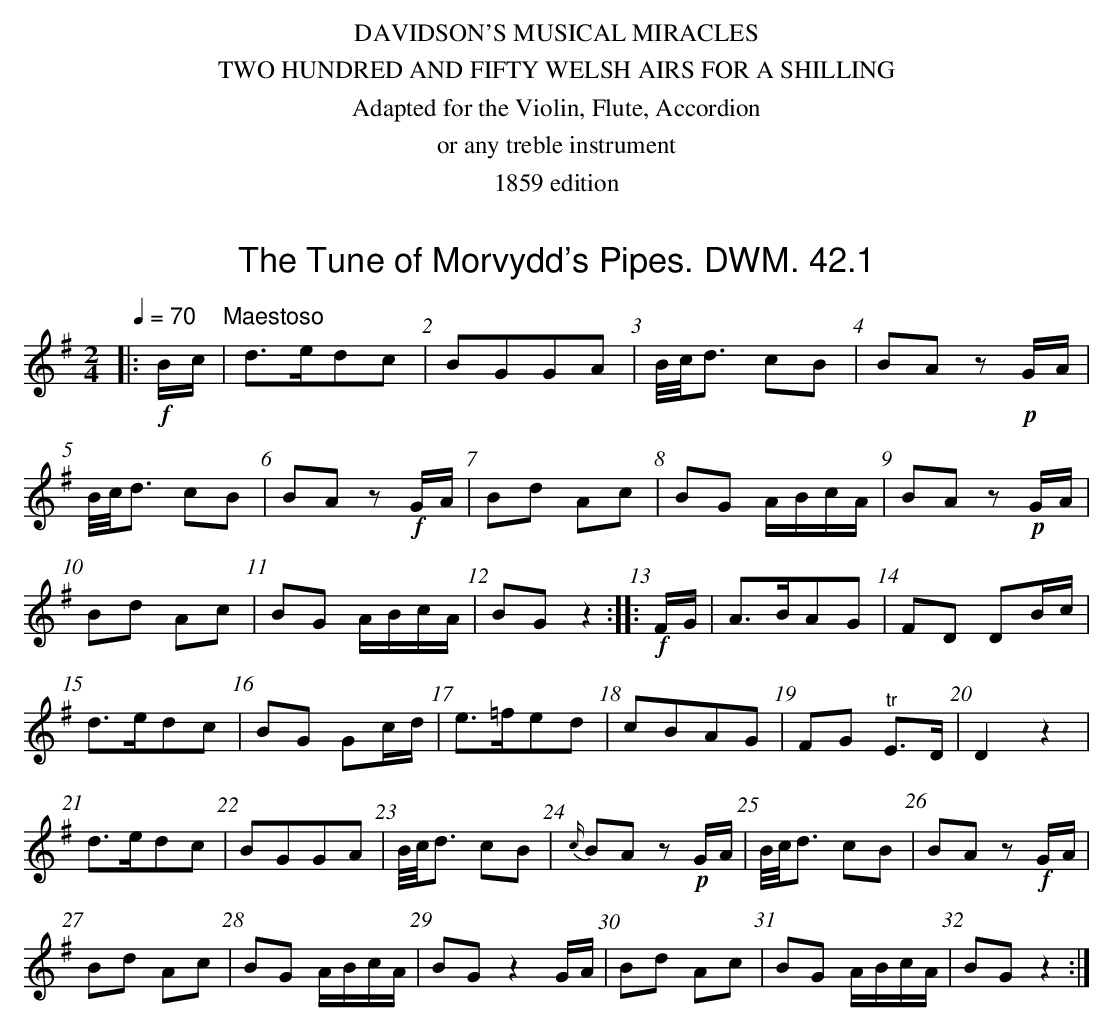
X:1
T:Tune of Morvydd's Pipes. DWM. 42.1, The
M:2/4
L:1/8
Q:1/4=70 "    Maestoso"
K:G
|:!f!B/c/|d>edc|BGGA|B//c//d3/ cB|BA z!p!G/A/|
B//c//d3/ cB|BA z!f!G/A/|Bd Ac|BG A/B/c/A/|BA z!p!G/A/|
Bd Ac|BG A/B/c/A/|BG z2::!f!F/G/|A>BAG|FD DB/c/|
d>edc|BG Gc/d/|e>=fed|cBAG|FG "^tr"E>D|D2 z2|
d>edc|BGGA|B//c//d3/ cB|{c/}BA z!p!G/A/|B//c//d3/ cB|BA z!f!G/A/|
Bd Ac|BG A/B/c/A/|BG z2 G/A/|Bd Ac|BG A/B/c/A/|BG z2:|
